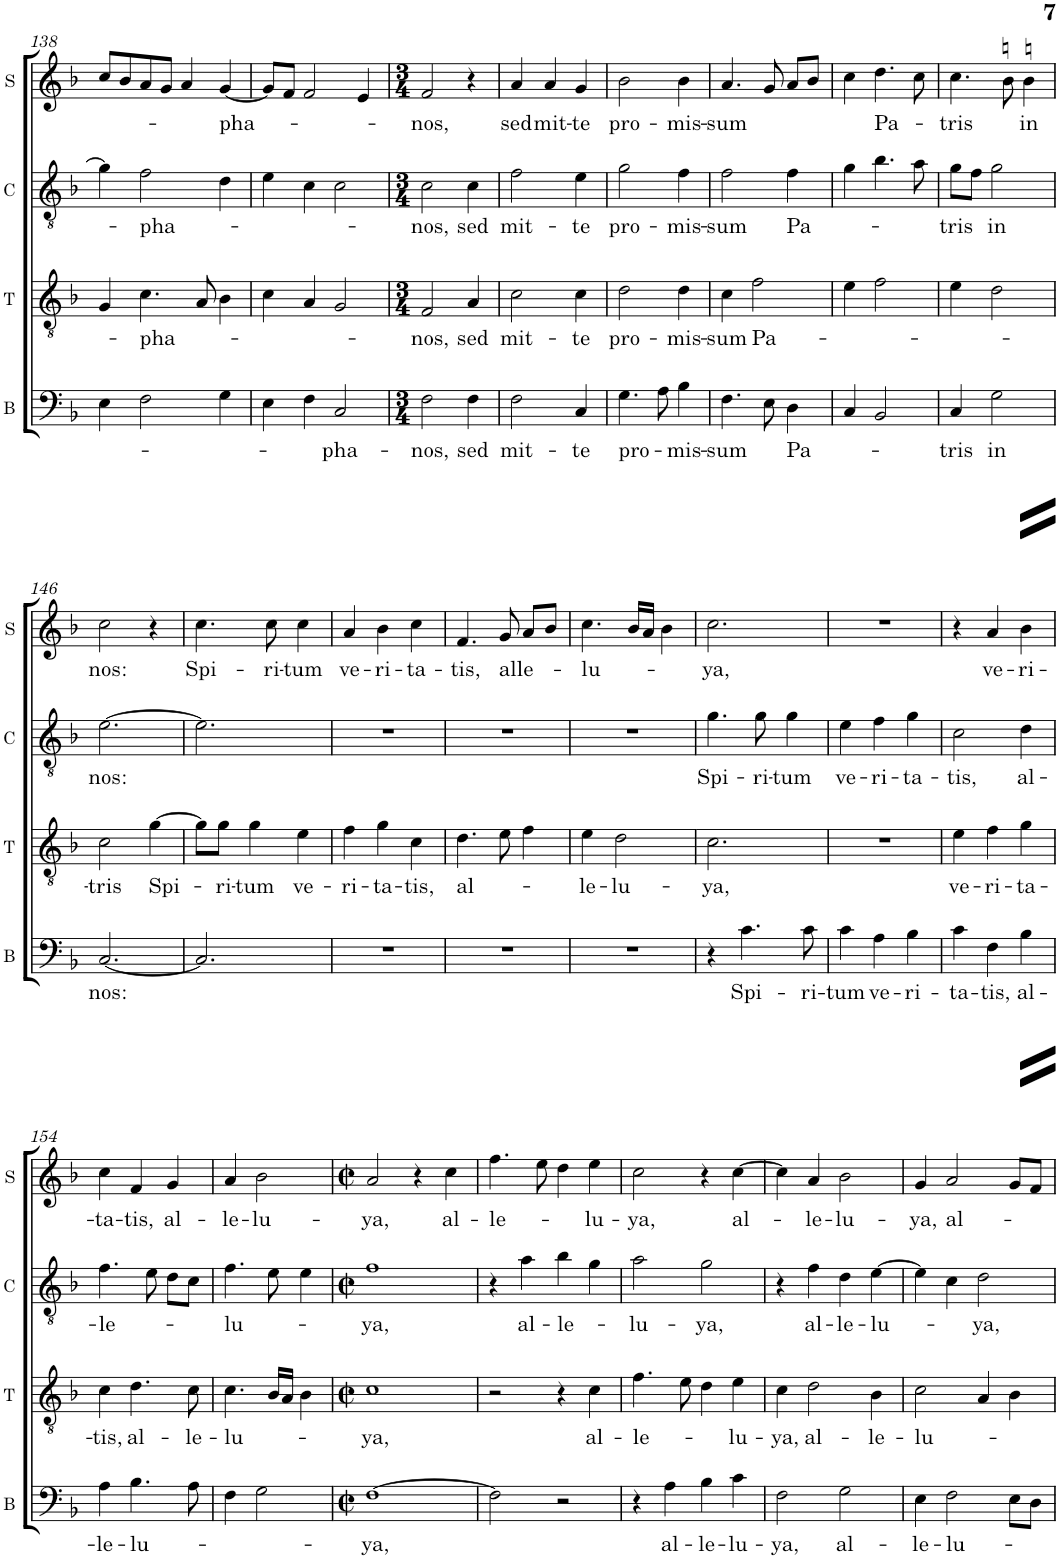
**kern	**text	**kern	**text	**kern	**text	**kern	**text
*part4	*part4	*part3	*part3	*part2	*part2	*part1	*part1
*staff4	*staff4	*staff3	*staff3	*staff2	*staff2	*staff1	*staff1
*I"B	*	*I"T	*	*I"C	*	*I"S	*
*I'B	*	*I'T	*	*I'C	*	*I'S	*
!!LO:PB:g=z
*clefF4	*	*clefGv2	*	*clefGv2	*	*clefG2	*
*k[b-]	*	*k[b-]	*	*k[b-]	*	*k[b-]	*
*M2/2	*	*M2/2	*	*M2/2	*	*M2/2	*
*met(c|)	*	*met(c|)	*	*met(c|)	*	*met(c|)	*
=138	=138	=138	=138	=138	=138	=138	=138
4E\	.	4G/	.	4g\]	.	8cc/L	.
.	.	.	.	.	.	8b-/	.
!	!	!	!LO:LY:b	!	!LO:LY:b	!	!
2F\	.	4.c\	pha-	2f\	-pha-	8a/	.
.	.	.	.	.	.	8g/J	.
.	.	.	.	.	.	4a/	.
.	.	8A/	.	.	.	.	.
!	!	!	!	!	!	!	!LO:LY:b
4G\	.	4B-\	.	4d\	.	[4g/	-pha-
=139	=139	=139	=139	=139	=139	=139	=139
4E\	.	4c\	.	4e\	.	8g/L]	.
.	.	.	.	.	.	8f/J	.
4F\	.	4A/	.	4c\	.	2f/	.
!	!LO:LY:b	!	!	!	!	!	!
2C/	-pha-	2G/	.	2c\	.	.	.
.	.	.	.	.	.	4e/	.
=140	=140	=140	=140	=140	=140	=140	=140
*M3/4	*	*M3/4	*	*M3/4	*	*M3/4	*
!	!LO:LY:b	!	!LO:LY:b	!	!LO:LY:b	!	!LO:LY:b
2F\	-nos,	2F/	-nos,	2c\	-nos,	2f/	-nos,
!	!LO:LY:b	!	!LO:LY:b	!	!LO:LY:b	!	!
4F\	sed	4A/	sed	4c\	sed	4r	.
=141	=141	=141	=141	=141	=141	=141	=141
!	!LO:LY:b	!	!LO:LY:b	!	!LO:LY:b	!	!LO:LY:b
2F\	mit-	2c\	mit-	2f\	mit-	4a/	sed
!	!	!	!	!	!	!	!LO:LY:b
.	.	.	.	.	.	4a/	mit-
!	!LO:LY:b	!	!LO:LY:b	!	!LO:LY:b	!	!LO:LY:b
4C/	-te	4c\	-te	4e\	-te	4g/	-te
=142	=142	=142	=142	=142	=142	=142	=142
!	!LO:LY:b	!	!LO:LY:b	!	!LO:LY:b	!	!LO:LY:b
4.G\	pro-	2d\	pro-	2g\	pro-	2b-\	pro-
8A\	.	.	.	.	.	.	.
!	!LO:LY:b	!	!LO:LY:b	!	!LO:LY:b	!	!LO:LY:b
4B-\	-mis-	4d\	-mis-	4f\	-mis-	4b-\	-mis-
=143	=143	=143	=143	=143	=143	=143	=143
!	!LO:LY:b	!	!LO:LY:b	!	!LO:LY:b	!	!LO:LY:b
4.F\	-sum	4c\	-sum	2f\	-sum	4.a/	-sum
!	!	!	!LO:LY:b	!	!	!	!
.	.	2f\	Pa-	.	.	.	.
8E\	.	.	.	.	.	8g/	.
!	!LO:LY:b	!	!	!	!LO:LY:b	!	!
4D\	Pa-	.	.	4f\	Pa-	8a/L	.
.	.	.	.	.	.	8b-/J	.
=144	=144	=144	=144	=144	=144	=144	=144
4C/	.	4e\	.	4g\	.	4cc\	.
!	!	!	!	!	!	!	!LO:LY:b
2BB-/	.	2f\	.	4.b-\	.	4.dd\	Pa-
.	.	.	.	8a\	.	8cc\	.
=145	=145	=145	=145	=145	=145	=145	=145
!	!LO:LY:b	!	!	!	!LO:LY:b	!	!LO:LY:b
4C/	-tris	4e\	.	8g\L	-tris	4.cc\	-tris
.	.	.	.	8f\J	.	.	.
!	!LO:LY:b	!	!	!	!LO:LY:b	!	!
2G\	in	2d\	.	2g\	in	.	.
.	.	.	.	.	.	8bn\	.
!	!	!	!	!	!	!	!LO:LY:b
.	.	.	.	.	.	4bn\	in
!!LO:LB:g=z
=146	=146	=146	=146	=146	=146	=146	=146
!	!LO:LY:b	!	!LO:LY:b	!	!LO:LY:b	!	!LO:LY:b
[2.C/	nos:	2c\	-tris	[2.e\	nos:	2cc\	nos:
!	!	!	!LO:LY:b	!	!	!	!
.	.	[4g\	Spi-	.	.	4r	.
=147	=147	=147	=147	=147	=147	=147	=147
!	!	!	!	!	!	!	!LO:LY:b
2.C/]	.	8g\L]	.	2.e\]	.	4.cc\	Spi-
!	!	!	!LO:LY:b	!	!	!	!
.	.	8g\J	-ri-	.	.	.	.
!	!	!	!LO:LY:b	!	!	!	!
.	.	4g\	-tum	.	.	.	.
!	!	!	!	!	!	!	!LO:LY:b
.	.	.	.	.	.	8cc\	-ri-
!	!	!	!LO:LY:b	!	!	!	!LO:LY:b
.	.	4e\	ve-	.	.	4cc\	-tum
=148	=148	=148	=148	=148	=148	=148	=148
!	!	!	!LO:LY:b	!	!	!	!LO:LY:b
2.r	.	4f\	-ri-	2.r	.	4a/	ve-
!	!	!	!LO:LY:b	!	!	!	!LO:LY:b
.	.	4g\	-ta-	.	.	4b-\	-ri-
!	!	!	!LO:LY:b	!	!	!	!LO:LY:b
.	.	4c\	-tis,	.	.	4cc\	-ta-
=149	=149	=149	=149	=149	=149	=149	=149
!	!	!	!LO:LY:b	!	!	!	!LO:LY:b
2.r	.	4.d\	al-	2.r	.	4.f/	-tis,
!	!	!	!	!	!	!	!LO:LY:b
.	.	8e\	.	.	.	8g/	alle-
.	.	4f\	.	.	.	8a/L	.
.	.	.	.	.	.	8b-/J	.
=150	=150	=150	=150	=150	=150	=150	=150
!	!	!	!LO:LY:b	!	!	!	!LO:LY:b
2.r	.	4e\	-le-	2.r	.	4.cc\	-lu-
!	!	!	!LO:LY:b	!	!	!	!
.	.	2d\	-lu-	.	.	.	.
.	.	.	.	.	.	16b-/LL	.
.	.	.	.	.	.	16a/JJ	.
.	.	.	.	.	.	4b-\	.
=151	=151	=151	=151	=151	=151	=151	=151
!	!	!	!LO:LY:b	!	!LO:LY:b	!	!LO:LY:b
4r	.	2.c\	-ya,	4.g\	Spi-	2.cc\	-ya,
!	!LO:LY:b	!	!	!	!	!	!
4.c\	Spi-	.	.	.	.	.	.
!	!	!	!	!	!LO:LY:b	!	!
.	.	.	.	8g\	-ri-	.	.
!	!	!	!	!	!LO:LY:b	!	!
.	.	.	.	4g\	-tum	.	.
!	!LO:LY:b	!	!	!	!	!	!
8c\	-ri-	.	.	.	.	.	.
=152	=152	=152	=152	=152	=152	=152	=152
!	!LO:LY:b	!	!	!	!LO:LY:b	!	!
4c\	-tum	2.r	.	4e\	ve-	2.r	.
!	!LO:LY:b	!	!	!	!LO:LY:b	!	!
4A\	ve-	.	.	4f\	-ri-	.	.
!	!LO:LY:b	!	!	!	!LO:LY:b	!	!
4B-\	-ri-	.	.	4g\	-ta-	.	.
=153	=153	=153	=153	=153	=153	=153	=153
!	!LO:LY:b	!	!LO:LY:b	!	!LO:LY:b	!	!
4c\	-ta-	4e\	ve-	2c\	-tis,	4r	.
!	!LO:LY:b	!	!LO:LY:b	!	!	!	!LO:LY:b
4F\	-tis,	4f\	-ri-	.	.	4a/	ve-
!	!LO:LY:b	!	!LO:LY:b	!	!LO:LY:b	!	!LO:LY:b
4B-\	al-	4g\	-ta-	4d\	al-	4b-\	-ri-
!!LO:LB:g=z
=154	=154	=154	=154	=154	=154	=154	=154
!	!LO:LY:b	!	!LO:LY:b	!	!LO:LY:b	!	!LO:LY:b
4A\	-le-	4c\	-tis,	4.f\	-le-	4cc\	-ta-
!	!LO:LY:b	!	!LO:LY:b	!	!	!	!LO:LY:b
4.B-\	-lu-	4.d\	al-	.	.	4f/	-tis,
.	.	.	.	8e\	.	.	.
!	!	!	!	!	!	!	!LO:LY:b
.	.	.	.	8d\L	.	4g/	al-
!	!	!	!LO:LY:b	!	!	!	!
8A\	.	8c\	-le-	8c\J	.	.	.
=155	=155	=155	=155	=155	=155	=155	=155
!	!	!	!LO:LY:b	!	!LO:LY:b	!	!LO:LY:b
4F\	.	4.c\	-lu-	4.f\	-lu-	4a/	-le-
!	!	!	!	!	!	!	!LO:LY:b
2G\	.	.	.	.	.	2b-\	-lu-
.	.	16B-/LL	.	8e\	.	.	.
.	.	16A/JJ	.	.	.	.	.
.	.	4B-\	.	4e\	.	.	.
=156	=156	=156	=156	=156	=156	=156	=156
*M2/2	*	*M2/2	*	*M2/2	*	*M2/2	*
*met(c|)	*	*met(c|)	*	*met(c|)	*	*met(c|)	*
!	!LO:LY:b	!	!LO:LY:b	!	!LO:LY:b	!	!LO:LY:b
[1F	-ya,	1c	-ya,	1f	-ya,	2a/	-ya,
.	.	.	.	.	.	4r	.
!	!	!	!	!	!	!	!LO:LY:b
.	.	.	.	.	.	4cc\	al-
=157	=157	=157	=157	=157	=157	=157	=157
!	!	!	!	!	!	!	!LO:LY:b
2F\]	.	2r	.	4r	.	4.ff\	-le-
!	!	!	!	!	!LO:LY:b	!	!
.	.	.	.	4a\	al-	.	.
.	.	.	.	.	.	8ee\	.
!	!	!	!	!	!LO:LY:b	!	!
2r	.	4r	.	4b-\	-le-	4dd\	.
!	!	!	!LO:LY:b	!	!	!	!LO:LY:b
.	.	4c\	al-	4g\	.	4ee\	-lu-
=158	=158	=158	=158	=158	=158	=158	=158
!	!	!	!LO:LY:b	!	!LO:LY:b	!	!LO:LY:b
4r	.	4.f\	-le-	2a\	-lu-	2cc\	-ya,
!	!LO:LY:b	!	!	!	!	!	!
4A\	al-	.	.	.	.	.	.
.	.	8e\	.	.	.	.	.
!	!LO:LY:b	!	!	!	!LO:LY:b	!	!
4B-\	-le-	4d\	.	2g\	-ya,	4r	.
!	!LO:LY:b	!	!LO:LY:b	!	!	!	!LO:LY:b
4c\	-lu-	4e\	-lu-	.	.	[4cc\	al-
=159	=159	=159	=159	=159	=159	=159	=159
!	!LO:LY:b	!	!LO:LY:b	!	!	!	!
2F\	-ya,	4c\	-ya,	4r	.	4cc\]	.
!	!	!	!LO:LY:b	!	!LO:LY:b	!	!LO:LY:b
.	.	2d\	al-	4f\	al-	4a/	-le-
!	!LO:LY:b	!	!	!	!LO:LY:b	!	!LO:LY:b
2G\	al-	.	.	4d\	-le-	2b-\	-lu-
!	!	!	!LO:LY:b	!	!LO:LY:b	!	!
.	.	4B-\	-le-	[4e\	-lu-	.	.
=160	=160	=160	=160	=160	=160	=160	=160
!	!LO:LY:b	!	!LO:LY:b	!	!	!	!LO:LY:b
4E\	-le-	2c\	-lu-	4e\]	.	4g/	-ya,
!	!LO:LY:b	!	!	!	!	!	!LO:LY:b
2F\	-lu-	.	.	4c\	.	2a/	al-
!	!	!	!	!	!LO:LY:b	!	!
.	.	4A/	.	2d\	-ya,	.	.
8E\L	.	4B-\	.	.	.	8g/L	.
8D\J	.	.	.	.	.	8f/J	.
=	=	=	=	=	=	=	=
*-	*-	*-	*-	*-	*-	*-	*-
